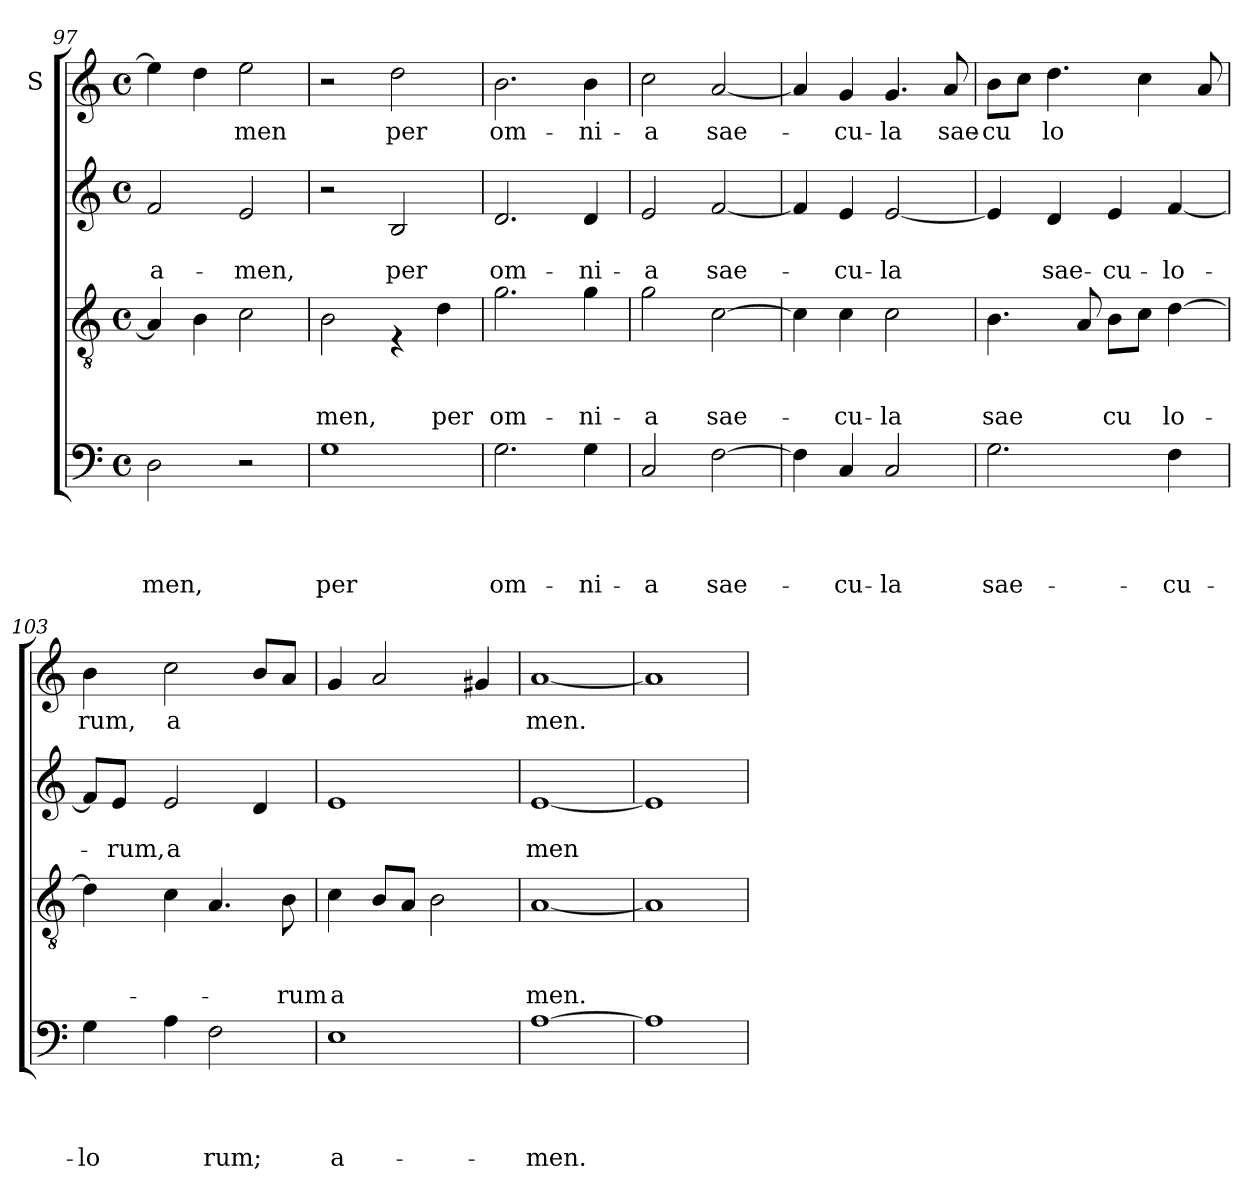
**kern	**text	**text	**text	**text	**kern	**text	**text	**text	**kern	**text	**text	**kern	**text
*part4	*part4	*part4	*part4	*part4	*part3	*part3	*part3	*part3	*part2	*part2	*part2	*part1	*part1
*staff4	*staff4	*staff4	*staff4	*staff4	*staff3	*staff3	*staff3	*staff3	*staff2	*staff2	*staff2	*staff1	*staff1
*	*	*	*	*	*	*	*	*	*	*	*	*I"S	*
*clefF4	*	*	*	*	*clefGv2	*	*	*	*clefG2	*	*	*clefG2	*
*k[]	*	*	*	*	*k[]	*	*	*	*k[]	*	*	*k[]	*
*C:	*	*	*	*	*C:	*	*	*	*C:	*	*	*C:	*
*M4/4	*	*	*	*	*M4/4	*	*	*	*M4/4	*	*	*M4/4	*
*met(c)	*	*	*	*	*met(c)	*	*	*	*met(c)	*	*	*met(c)	*
=97	=97	=97	=97	=97	=97	=97	=97	=97	=97	=97	=97	=97	=97
!	!	!	!	!LO:LY:b	!	!	!	!	!	!	!LO:LY:b	!	!
2D\	.	.	.	men,	4A/]	.	.	.	2f/	.	a-	4ee\]	.
.	.	.	.	.	4B\	.	.	.	.	.	.	4dd\	.
!	!	!	!	!	!	!	!	!	!	!	!LO:LY:b	!	!LO:LY:b
2r	.	.	.	.	2c\	.	.	.	2e/	.	-men,	2ee\	-men
!!LO:LB:g=z
=98	=98	=98	=98	=98	=98	=98	=98	=98	=98	=98	=98	=98	=98
!	!	!	!	!LO:LY:b	!	!	!	!LO:LY:b	!	!	!	!	!
1G	.	.	.	per	2B\	.	.	men,	2r	.	.	2r	.
!	!	!	!	!	!	!	!	!	!	!	!LO:LY:b	!	!LO:LY:b
.	.	.	.	.	4rE	.	.	.	2B/	.	per	2dd\	per
!	!	!	!	!	!	!	!	!LO:LY:b	!	!	!	!	!
.	.	.	.	.	4d\	.	.	per	.	.	.	.	.
=99	=99	=99	=99	=99	=99	=99	=99	=99	=99	=99	=99	=99	=99
!	!	!	!	!LO:LY:b	!	!	!	!LO:LY:b	!	!	!LO:LY:b	!	!LO:LY:b
2.G\	.	.	.	om-	2.g\	.	.	om-	2.d/	.	om-	2.b\	om-
!	!	!	!	!LO:LY:b	!	!	!	!LO:LY:b	!	!	!LO:LY:b	!	!LO:LY:b
4G\	.	.	.	-ni-	4g\	.	.	-ni-	4d/	.	-ni-	4b\	-ni-
=100	=100	=100	=100	=100	=100	=100	=100	=100	=100	=100	=100	=100	=100
!	!	!	!	!LO:LY:b	!	!	!	!LO:LY:b	!	!	!LO:LY:b	!	!LO:LY:b
2C/	.	.	.	-a	2g\	.	.	-a	2e/	.	-a	2cc\	-a
!	!	!	!	!LO:LY:b	!	!	!	!LO:LY:b	!	!	!LO:LY:b	!	!LO:LY:b
[>2F\	.	.	.	sae-	[>2c\	.	.	sae-	[<2f/	.	sae-	[<2a/	sae-
=101	=101	=101	=101	=101	=101	=101	=101	=101	=101	=101	=101	=101	=101
4F\]	.	.	.	.	4c\]	.	.	.	4f/]	.	.	4a/]	.
!	!	!	!	!LO:LY:b	!	!	!	!LO:LY:b	!	!	!LO:LY:b	!	!LO:LY:b
4C/	.	.	.	-cu-	4c\	.	.	-cu-	4e/	.	-cu-	4g/	-cu-
!	!	!	!	!LO:LY:b	!	!	!	!LO:LY:b	!	!	!LO:LY:b	!	!LO:LY:b
2C/	.	.	.	-la	2c\	.	.	-la	[<2e/	.	-la	4.g/	-la
!	!	!	!	!	!	!	!	!	!	!	!	!	!LO:LY:b
.	.	.	.	.	.	.	.	.	.	.	.	8a/	sae-
=102	=102	=102	=102	=102	=102	=102	=102	=102	=102	=102	=102	=102	=102
!	!	!	!	!LO:LY:b	!	!	!	!LO:LY:b	!	!	!	!	!LO:LY:b
2.G\	.	.	.	sae-	4.B\	.	.	sae	4e/]	.	.	8b\L	-cu
.	.	.	.	.	.	.	.	.	.	.	.	8cc\J	.
!	!	!	!	!	!	!	!	!	!	!	!LO:LY:b	!	!LO:LY:b
.	.	.	.	.	.	.	.	.	4d/	.	sae-	4.dd\	lo
.	.	.	.	.	8A/	.	.	.	.	.	.	.	.
!	!	!	!	!	!	!	!	!LO:LY:b	!	!	!LO:LY:b	!	!
.	.	.	.	.	8B\L	.	.	cu	4e/	.	-cu-	.	.
.	.	.	.	.	8c\J	.	.	.	.	.	.	4cc\	.
!	!	!	!	!LO:LY:b	!	!	!	!LO:LY:b	!	!	!LO:LY:b	!	!
4F\	.	.	.	-cu-	[>4d\	.	.	lo-	[<4f/	.	-lo-	.	.
.	.	.	.	.	.	.	.	.	.	.	.	8a/	.
!!LO:PB:g=z
=103	=103	=103	=103	=103	=103	=103	=103	=103	=103	=103	=103	=103	=103
!	!	!	!	!LO:LY:b	!	!	!	!	!	!	!	!	!LO:LY:b
4G\	.	.	.	-lo	4d\]	.	.	.	8f/L]	.	.	4b\	rum,
!	!	!	!	!	!	!	!	!	!	!	!LO:LY:b	!	!
.	.	.	.	.	.	.	.	.	8e/J	.	-rum,	.	.
!	!	!	!	!	!	!	!	!	!	!	!LO:LY:b	!	!LO:LY:b
4A\	.	.	.	.	4c\	.	.	.	2e/	.	a	2cc\	a
!	!	!	!	!LO:LY:b	!	!	!	!	!	!	!	!	!
2F\	.	.	.	rum;	4.A/	.	.	.	.	.	.	.	.
.	.	.	.	.	.	.	.	.	4d/	.	.	8b/L	.
!	!	!	!	!	!	!	!	!LO:LY:b	!	!	!	!	!
.	.	.	.	.	8B\	.	.	-rum	.	.	.	8a/J	.
=104	=104	=104	=104	=104	=104	=104	=104	=104	=104	=104	=104	=104	=104
!	!	!	!	!LO:LY:b	!	!	!	!LO:LY:b	!	!	!	!	!
1E	.	.	.	a-	4c\	.	.	a	1e	.	.	4g/	.
.	.	.	.	.	8B/L	.	.	.	.	.	.	2a/	.
.	.	.	.	.	8A/J	.	.	.	.	.	.	.	.
.	.	.	.	.	2B\	.	.	.	.	.	.	.	.
.	.	.	.	.	.	.	.	.	.	.	.	4g#X/	.
=105	=105	=105	=105	=105	=105	=105	=105	=105	=105	=105	=105	=105	=105
!	!	!	!	!LO:LY:b	!	!	!	!LO:LY:b	!	!	!LO:LY:b	!	!LO:LY:b
[>1A	.	.	.	-men.	[<1A	.	.	men.	[<1e	.	men	[<1a	men.
=106	=106	=106	=106	=106	=106	=106	=106	=106	=106	=106	=106	=106	=106
1A]	.	.	.	.	1A]	.	.	.	1e]	.	.	1a]	.
=	=	=	=	=	=	=	=	=	=	=	=	=	=
*-	*-	*-	*-	*-	*-	*-	*-	*-	*-	*-	*-	*-	*-
